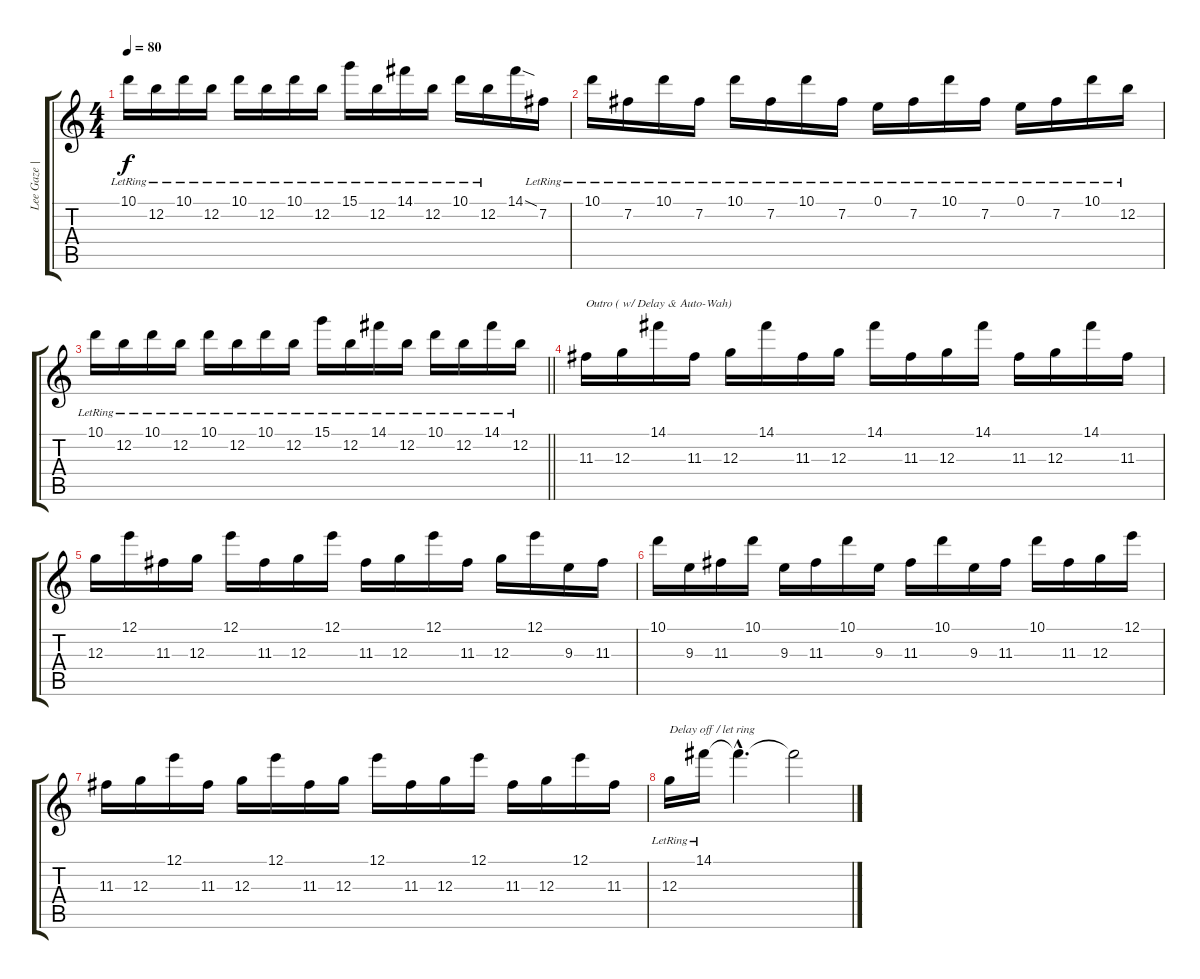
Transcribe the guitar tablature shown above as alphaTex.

\track ("Lee Gaze | Lead" "Lee Gaze |") {instrument electricguitarjazz}
\staff {score tabs}
\tuning (E4 B3 G3 D3 A2 D2) {hide}
\ts (4 4)
\tempo 80
\clef g2
\ks c
10.1{lr}.16{dy f} 12.2{lr}.16 10.1{lr}.16 12.2{lr}.16 10.1{lr}.16 12.2{lr}.16 10.1{lr}.16 12.2{lr}.16 15.1{lr}.16 12.2{lr}.16 14.1{lr}.16 12.2{lr}.16 10.1{lr}.16 12.2{lr}.16 14.1{sod}.16 7.2{lr}.16 |
10.1{lr}.16 7.2{lr}.16 10.1{lr}.16 7.2{lr}.16 10.1{lr}.16 7.2{lr}.16 10.1{lr}.16 7.2{lr}.16 0.1{lr}.16 7.2{lr}.16 10.1{lr}.16 7.2{lr}.16 0.1{lr}.16 7.2{lr}.16 10.1{lr}.16 12.2{lr}.16 |
\barLineRight lightlight
10.1{lr}.16 12.2{lr}.16 10.1{lr}.16 12.2{lr}.16 10.1{lr}.16 12.2{lr}.16 10.1{lr}.16 12.2{lr}.16 15.1{lr}.16 12.2{lr}.16 14.1{lr}.16 12.2{lr}.16 10.1{lr}.16 12.2{lr}.16 14.1{lr}.16 12.2{lr}.16 |
11.3.16{txt "Outro ( w/ Delay & Auto-Wah)"} 12.3.16 14.1.16 11.3.16 12.3.16 14.1.16 11.3.16 12.3.16 14.1.16 11.3.16 12.3.16 14.1.16 11.3.16 12.3.16 14.1.16 11.3.16 |
12.3.16 12.1.16 11.3.16 12.3.16 12.1.16 11.3.16 12.3.16 12.1.16 11.3.16 12.3.16 12.1.16 11.3.16 12.3.16 12.1.16 9.3.16 11.3.16 |
10.1.16 9.3.16 11.3.16 10.1.16 9.3.16 11.3.16 10.1.16 9.3.16 11.3.16 10.1.16 9.3.16 11.3.16 10.1.16 11.3.16 12.3.16 12.1.16 |
11.3.16 12.3.16 12.1.16 11.3.16 12.3.16 12.1.16 11.3.16 12.3.16 12.1.16 11.3.16 12.3.16 12.1.16 11.3.16 12.3.16 12.1.16 11.3.16 |
12.3{lr}.16{txt "Delay off / let ring"} 14.1{lr}.16 14.1{hac t}.4{d} 14.1{t}.2
